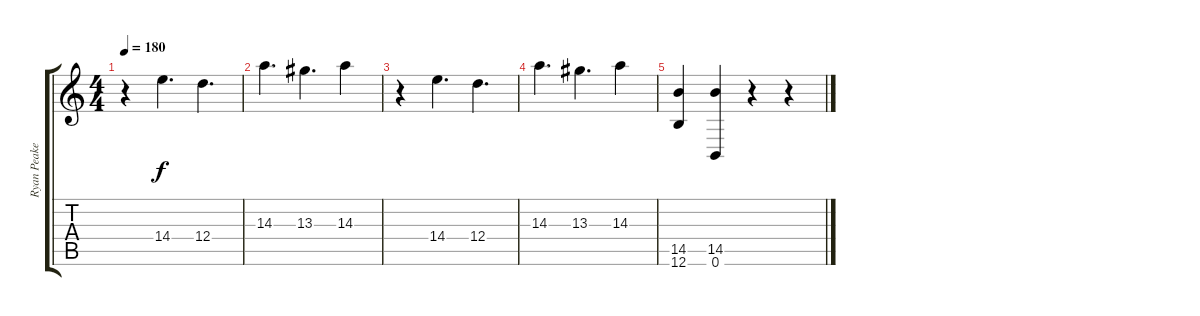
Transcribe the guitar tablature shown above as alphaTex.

\track ("Ryan Peake" "Ryan Peake") {instrument distortionguitar}
\staff {score tabs}
\tuning (E4 B3 G3 D3 A2 B1) {hide}
\ts (4 4)
\tempo 180
\clef g2
\ks c
r.4{dy f} 14.4.4{d} 12.4.4{d} |
14.3.4{d} 13.3.4{d} 14.3.4 |
r.4 14.4.4{d} 12.4.4{d} |
14.3.4{d} 13.3.4{d} 14.3.4 |
(14.5 12.6).4 (14.5 0.6).4 r.4 r.4
